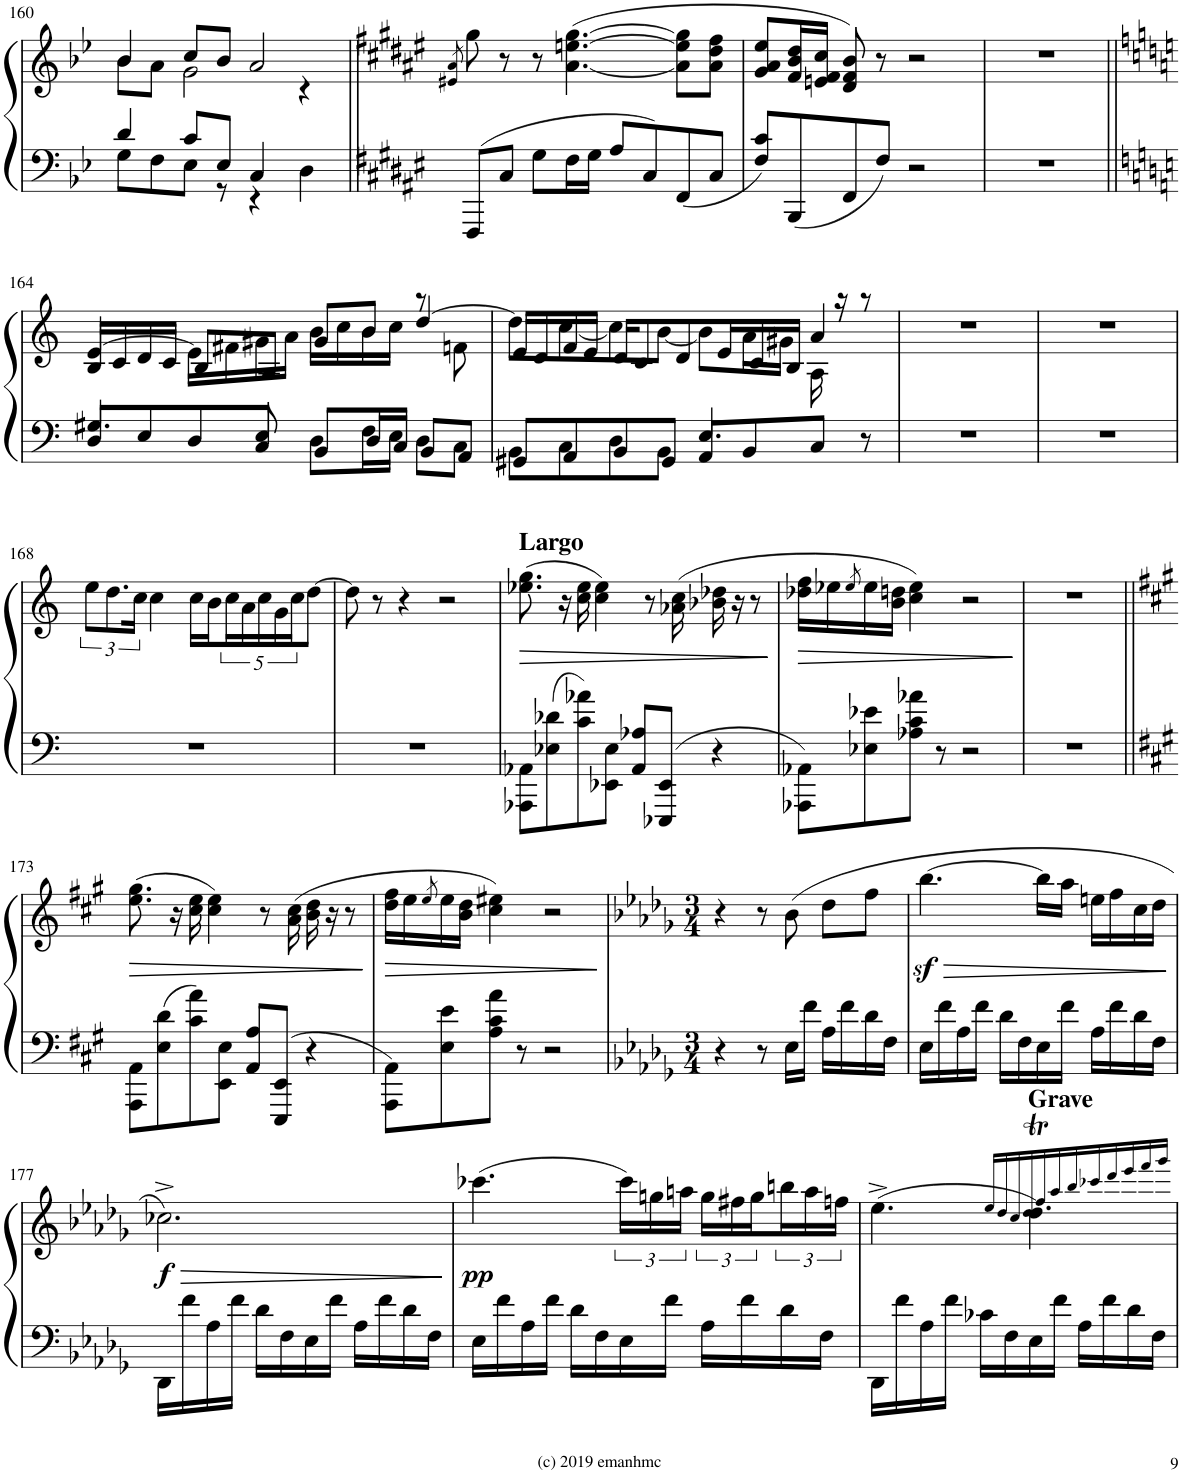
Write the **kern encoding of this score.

**kern	**kern	**dynam
*part1	*part1	*part1
*staff2	*staff1	*staff1/2
*I"Piano	*	*
*I'Pno.	*	*
!!LO:PB:g=z
*clefF4	*clefG2	*
*k[b-e-]	*k[b-e-]	*
*M4/4	*M4/4	*
*met(c)	*met(c)	*
=160	=160	=160
*^	*^	*
4d/	8G\L	4b-/	8b-\L	.
.	8F\	.	8a\J	.
8c/L	8E-\J	8cc/L	2g\	.
8E-/J	8r	8b-/J	.	.
4C/	4r	2a/	.	.
4D\	4ryy	.	4r	.
*v	*v	*	*	*
*	*v	*v	*
=161||	=161||	=161||
*k[f#c#g#d#a#e#]	*k[f#c#g#d#a#e#]	*
.	8qe#X/ 8qa#/	.
8FFF#/L	8gg#\	.
8C#/J	8r	.
8G#\L	8r	.
16F#\L	([4.a#\ [4.een\ [4.gg#\	.
16G#\JJ	.	.
8A#/L	.	.
8C#/	.	.
8FF#/	8a#\] 8ee\] 8gg#\]L	.
8C#/J	8a#\ 8dd#\ 8ff#\J	.
=162	=162	=162
8F#/ 8c#/L	8g#/ 8a#/ 8ee#/L	.
8BBB/	16f#/ 16b/ 16dd#/L	.
.	16en/ 16f#/ 16cc#/JJ	.
8FF#/	8d#/ 8f#/ 8b/)	.
8F#/J	8r	.
2r	2r	.
=163	=163	=163
1r	1r	.
!!LO:LB:g=z
=164||	=164||	=164||
*k[]	*k[]	*
*^	*^	*
8D/L	4.G#X/	16B/LL	[4e/	.
.	.	16c/	.	.
8E/	.	16d/	.	.
.	.	16c/JJ	.	.
8D/	.	8B/L	16e\LL]	.
.	.	.	16f#X\	.
8C/J	8E/	8A/J	16g#X\	.
.	.	.	16a\JJ	.
8BB/L	8D\L	8g#/L	16b\LL	.
.	.	.	16cc\	.
16D/L	16F\L	8b/J	16b\	.
16C/JJ	16E\JJ	.	16cc\JJ	.
8BB/L	8D\L	8r	[4dd/	.
8AA/J	8C\J	8fn\	.	.
=165	=165	=165	=165	=165
8GG#X/L	8BB\L	16e/LL	8dd\L]	.
.	.	16d/	.	.
8AA/	8C\	16f/	[8cc\	.
.	.	16e/JJ	.	.
8BB/	8D\	16d/KL	8cc\]	.
.	.	8c/	.	.
8GG#/J	8BB\J	.	[8b\J	.
.	.	8d/	.	.
8AA/L	4.E/	.	8b\L]	.
.	.	16e/L	.	.
8BB/	.	16c/	16a\L	.
.	.	16B/JJ	16g#X\JJ	.
8C/J	.	16A\	4a/	.
.	.	16r	.	.
8r	8ryy	8r	.	.
*v	*v	*	*	*
*	*v	*v	*
=166	=166	=166
1r	1r	.
=167	=167	=167
1r	1r	.
!!LO:LB:g=z
=168	=168	=168
1r	12ee\L	.
.	12.dd\	.
.	24cc\Jk	.
.	4cc\	.
.	16cc\LL	.
.	16b\	.
.	20cc\	.
.	20a\	.
.	20cc\	.
.	20g\	.
.	20cc\J	.
.	[8dd\J	.
=169	=169	=169
1r	8dd\]	.
.	8r	.
.	4r	.
.	2r	.
=170	=170	=170
!	!LO:TX:a:B:t=Largo	!
!	!	!LO:HP:b
8AAA-X\ 8AA-X\L	(8.ee-X\ 8.gg\	>
8E-X\ 8d-X\	.	.
.	16r	.
8c\ 8a-X\	16cc\ 16ee-\	.
.	4cc\ 4ee-\)	.
8EE-X\ 8E-\J	.	.
8AA-/ 8A-X/L	.	.
.	8r	.
8EEE-X/ 8EE-/J	.	.
.	(16a-X\ 16cc\	.
4r	16b-X\ 16dd-X\	.
.	16r	.
.	8r	.
.	.	]
=171	=171	=171
!	!	!LO:HP:b
8AAA-X\ 8AA-X\L	16dd-X\ 16ff\LL	>
.	16ee-X\	.
.	8qee-/	.
8E-X\ 8e-X\	16ee-\	.
.	16b\ 16ddn\JJ	.
8A-X\ 8c\ 8a-X\J	4cc\ 4ee-\)	.
8r	.	.
2r	2r	.
.	.	]
=172	=172	=172
1r	1r	.
!!LO:LB:g=z
=173||	=173||	=173||
*k[f#c#g#]	*k[f#c#g#]	*
!	!	!LO:HP:b
8AAA\ 8AA\L	(8.ee\ 8.gg#\	>
8E\ 8d\	.	.
.	16r	.
8c#\ 8a\	16cc#\ 16ee\	.
.	4cc#\ 4ee\)	.
8EE\ 8E\J	.	.
8AA/ 8A/L	.	.
.	8r	.
8EEE/ 8EE/J	.	.
.	(16a\ 16cc#\	.
4r	16b\ 16dd\	.
.	16r	.
.	8r	.
.	.	]
=174	=174	=174
!	!	!LO:HP:b
8AAA\ 8AA\L	16dd\ 16ff#\LL	>
.	16ee\	.
.	8qee/	.
8E\ 8e\	16ee\	.
.	16b\ 16dd\JJ	.
8A\ 8c#\ 8a\J	4cc#\ 4ee#X\)	.
8r	.	.
2r	2r	.
.	.	]
=175	=175	=175
*k[b-e-a-d-g-]	*k[b-e-a-d-g-]	*
*M3/4	*M3/4	*
4r	4r	.
8r	8r	.
16E-\LL	(8b-\	.
16f\JJ	.	.
16A-\LL	8dd-\L	.
16f\	.	.
16d-\	8ff\J	.
16F\JJ	.	.
=176	=176	=176
!	!	!LO:HP:b
16E-\LL	[4.bb-z<\	>
16f\	.	.
16A-\	.	.
16f\JJ	.	.
16d-\LL	.	.
16F\	.	.
16E-\	16bb-\LL]	.
16f\JJ	16aa-\JJ	.
16A-\LL	16een\LL	.
16f\	16ff\	.
16d-\	16cc\	.
16F\JJ	16dd-\JJ	.
.	.	]
!!LO:LB:g=z
=177	=177	=177
!	!	!LO:HP:b
!	!	!LO:DY:n=1:b
16DD-\LL	2.cc-X^\)	> f
16f\	.	.
16A-\	.	.
16f\JJ	.	.
16d-\LL	.	.
16F\	.	.
16E-\	.	.
16f\JJ	.	.
16A-\LL	.	.
16f\	.	.
16d-\	.	.
16F\JJ	.	.
.	.	]
=178	=178	=178
!	!	!LO:DY:b
16E-\LL	(4.ccc-X\	pp
16f\	.	.
16A-\	.	.
16f\JJ	.	.
16d-\LL	.	.
16F\	.	.
16E-\	24ccc-\LL)	.
.	24ggn\	.
16f\JJ	.	.
.	24aan\JJ	.
16A-\LL	24gg\LL	.
.	24ff#X\	.
16f\	.	.
.	24gg\	.
16d-\	24bbn\	.
.	24aa\	.
16F\JJ	.	.
.	24ffn\JJ	.
=179	=179	=179
16DD-\LL	(4.ee-^\	.
16f\	.	.
16A-\	.	.
16f\JJ	.	.
16c-X\LL	.	.
16F\	.	.
!	!LO:TX:a:B:t=Grave	!
16E-\	4.dd-T\)	.
16f\JJ	.	.
16A-\LL	.	.
16f\	.	.
16d-\	.	.
16F\JJ	.	.
.	16qee-/LL	.
.	16qdd-/	.
.	16qcc/	.
.	16qdd-/	.
.	16qff/	.
.	16qaa-/	.
.	16qbb-/	.
.	16qccc-X/	.
.	16qddd-/	.
.	16qeee-/	.
.	16qfff/	.
.	16qggg-/JJ	.
=	=	=
*-	*-	*-
